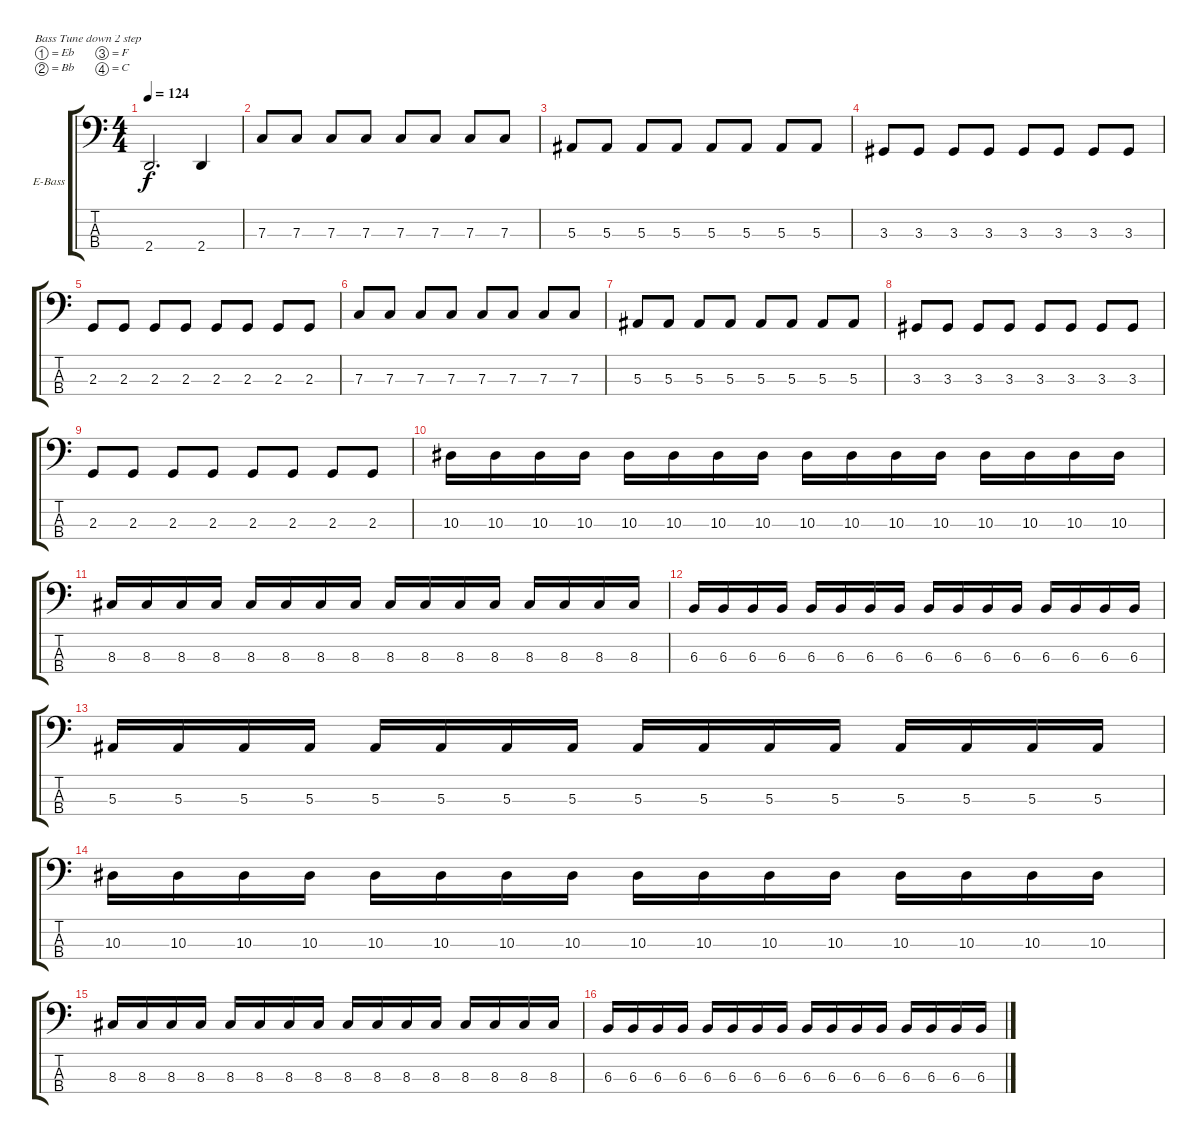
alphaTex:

\defaultSystemsLayout 4
\bracketExtendMode groupsimilarinstruments
\firstSystemTrackNameOrientation horizontal
\otherSystemsTrackNameOrientation horizontal
\track ("Electric Bass" "E-Bass") {instrument electricbassfinger}
\staff {score tabs}
\tuning (Eb2 Bb1 F1 C1)
\ts (4 4)
\tempo 124
\clef f4
\scale
0.333333
\ks c
2.4.2{d dy f} 2.4.4 |
\scale
0.333333 7.3.8 7.3.8 7.3.8 7.3.8 7.3.8 7.3.8 7.3.8 7.3.8 |
\scale
0.333333 5.3.8 5.3.8 5.3.8 5.3.8 5.3.8 5.3.8 5.3.8 5.3.8 |
\scale
0.333333 3.3.8 3.3.8 3.3.8 3.3.8 3.3.8 3.3.8 3.3.8 3.3.8 |
\scale
0.333333 2.3.8 2.3.8 2.3.8 2.3.8 2.3.8 2.3.8 2.3.8 2.3.8 |
\scale
0.333333 7.3.8 7.3.8 7.3.8 7.3.8 7.3.8 7.3.8 7.3.8 7.3.8 |
\scale
0.333333 5.3.8 5.3.8 5.3.8 5.3.8 5.3.8 5.3.8 5.3.8 5.3.8 |
\scale
0.333333 3.3.8 3.3.8 3.3.8 3.3.8 3.3.8 3.3.8 3.3.8 3.3.8 |
\scale
0.333333 2.3.8 2.3.8 2.3.8 2.3.8 2.3.8 2.3.8 2.3.8 2.3.8 |
\scale
0.333333 10.3.16 10.3.16 10.3.16 10.3.16 10.3.16 10.3.16 10.3.16 10.3.16 10.3.16 10.3.16 10.3.16 10.3.16 10.3.16 10.3.16 10.3.16 10.3.16 |
\scale
0.333333 8.3.16 8.3.16 8.3.16 8.3.16 8.3.16 8.3.16 8.3.16 8.3.16 8.3.16 8.3.16 8.3.16 8.3.16 8.3.16 8.3.16 8.3.16 8.3.16 |
\scale
0.333333 6.3.16 6.3.16 6.3.16 6.3.16 6.3.16 6.3.16 6.3.16 6.3.16 6.3.16 6.3.16 6.3.16 6.3.16 6.3.16 6.3.16 6.3.16 6.3.16 |
\scale
0.333333 5.3.16 5.3.16 5.3.16 5.3.16 5.3.16 5.3.16 5.3.16 5.3.16 5.3.16 5.3.16 5.3.16 5.3.16 5.3.16 5.3.16 5.3.16 5.3.16 |
\scale
0.333333 10.3.16 10.3.16 10.3.16 10.3.16 10.3.16 10.3.16 10.3.16 10.3.16 10.3.16 10.3.16 10.3.16 10.3.16 10.3.16 10.3.16 10.3.16 10.3.16 |
\scale
0.333333 8.3.16 8.3.16 8.3.16 8.3.16 8.3.16 8.3.16 8.3.16 8.3.16 8.3.16 8.3.16 8.3.16 8.3.16 8.3.16 8.3.16 8.3.16 8.3.16 |
\scale
0.333333 6.3.16 6.3.16 6.3.16 6.3.16 6.3.16 6.3.16 6.3.16 6.3.16 6.3.16 6.3.16 6.3.16 6.3.16 6.3.16 6.3.16 6.3.16 6.3.16
